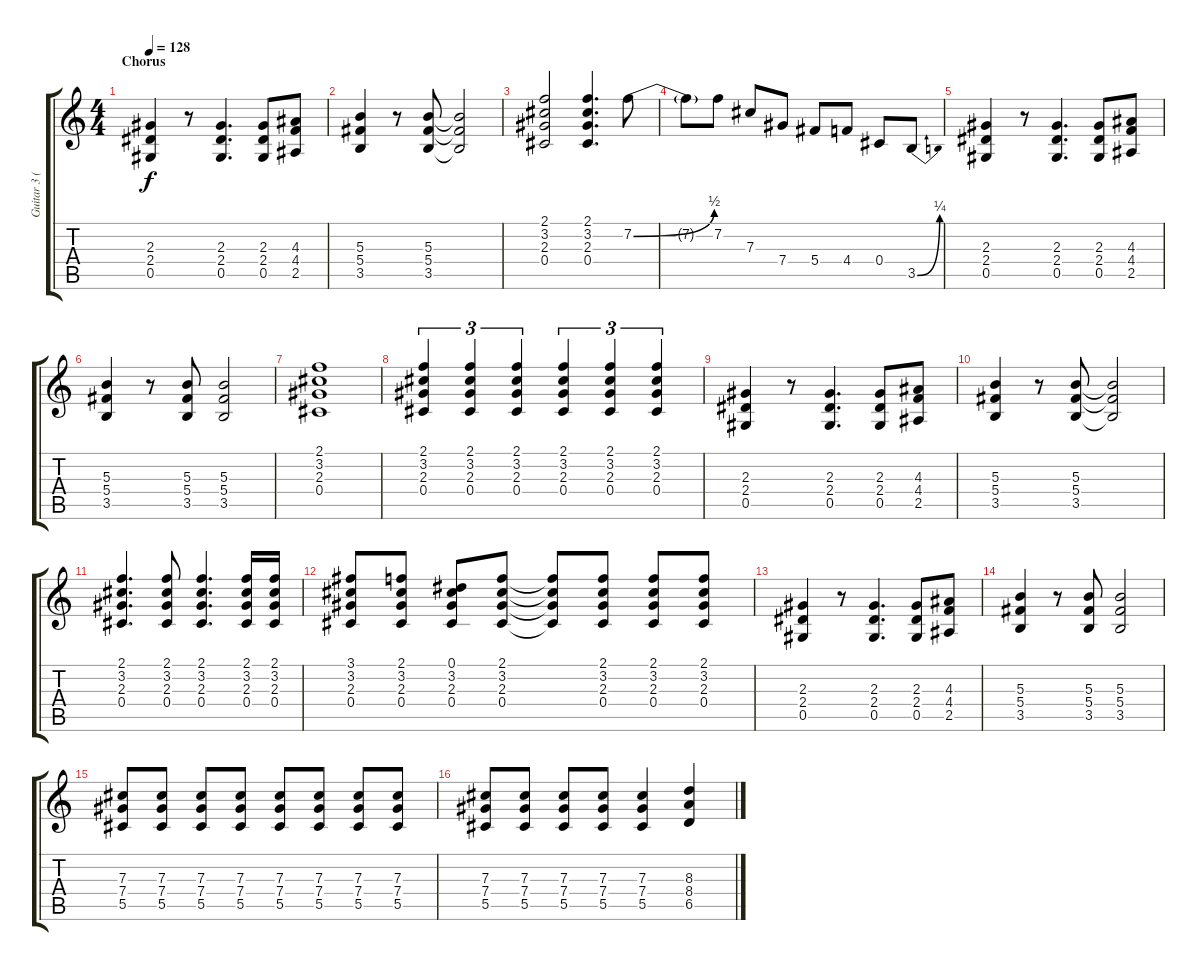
\track ("Guitar 3 (Slash)" "Guitar 3 (") {instrument electricguitarjazz}
\staff {score tabs}
\tuning (Eb4 Bb3 Gb3 Db3 Ab2 Eb2) {hide}
\ts (4 4)
\section ("" "Chorus")
\tempo 128
\clef g2
\ks c
(2.3 2.4 0.5).4{dy f} r.8 (2.3 2.4 0.5).4{d} (2.3 2.4 0.5).8 (4.3 4.4 2.5).8 |
(5.3 5.4 3.5).4 r.8 (5.3 5.4 3.5).8 (5.3{t} 5.4{t} 3.5{t}).2 |
(2.1 3.2 2.3 0.4).2 (2.1 3.2 2.3 0.4).4{d} 7.2{be (bend 0 0 60 2)}.8 |
7.2{t}.8 7.2.8 7.3.8 7.4.8 5.4.8 4.4.8 0.4.8 3.5{be (bend 0 0 60 1)}.8 |
(2.3 2.4 0.5).4 r.8 (2.3 2.4 0.5).4{d} (2.3 2.4 0.5).8 (4.3 4.4 2.5).8 |
(5.3 5.4 3.5).4 r.8 (5.3 5.4 3.5).8 (5.3 5.4 3.5).2 |
(2.1 3.2 2.3 0.4).1 |
(2.1 3.2 2.3 0.4).4{tu (3 2)} (2.1 3.2 2.3 0.4).4{tu (3 2)} (2.1 3.2 2.3 0.4).4{tu (3 2)} (2.1 3.2 2.3 0.4).4{tu (3 2)} (2.1 3.2 2.3 0.4).4{tu (3 2)} (2.1 3.2 2.3 0.4).4{tu (3 2)} |
(2.3 2.4 0.5).4 r.8 (2.3 2.4 0.5).4{d} (2.3 2.4 0.5).8 (4.3 4.4 2.5).8 |
(5.3 5.4 3.5).4 r.8 (5.3 5.4 3.5).8 (5.3{t} 5.4{t} 3.5{t}).2 |
(2.1 3.2 2.3 0.4).4{d} (2.1 3.2 2.3 0.4).8 (2.1 3.2 2.3 0.4).4{d} (2.1 3.2 2.3 0.4).16 (2.1 3.2 2.3 0.4).16 |
(3.1 3.2 2.3 0.4).8 (2.1 3.2 2.3 0.4).8 (0.1 3.2 2.3 0.4).8 (2.1 3.2 2.3 0.4).8 (2.1{t} 3.2{t} 2.3{t} 0.4{t}).8 (2.1 3.2 2.3 0.4).8 (2.1 3.2 2.3 0.4).8 (2.1 3.2 2.3 0.4).8 |
(2.3 2.4 0.5).4 r.8 (2.3 2.4 0.5).4{d} (2.3 2.4 0.5).8 (4.3 4.4 2.5).8 |
(5.3 5.4 3.5).4 r.8 (5.3 5.4 3.5).8 (5.3 5.4 3.5).2 |
(7.3 7.4 5.5).8 (7.3 7.4 5.5).8 (7.3 7.4 5.5).8 (7.3 7.4 5.5).8 (7.3 7.4 5.5).8 (7.3 7.4 5.5).8 (7.3 7.4 5.5).8 (7.3 7.4 5.5).8 |
(7.3 7.4 5.5).8 (7.3 7.4 5.5).8 (7.3 7.4 5.5).8 (7.3 7.4 5.5).8 (7.3 7.4 5.5).4 (8.3 8.4 6.5).4
